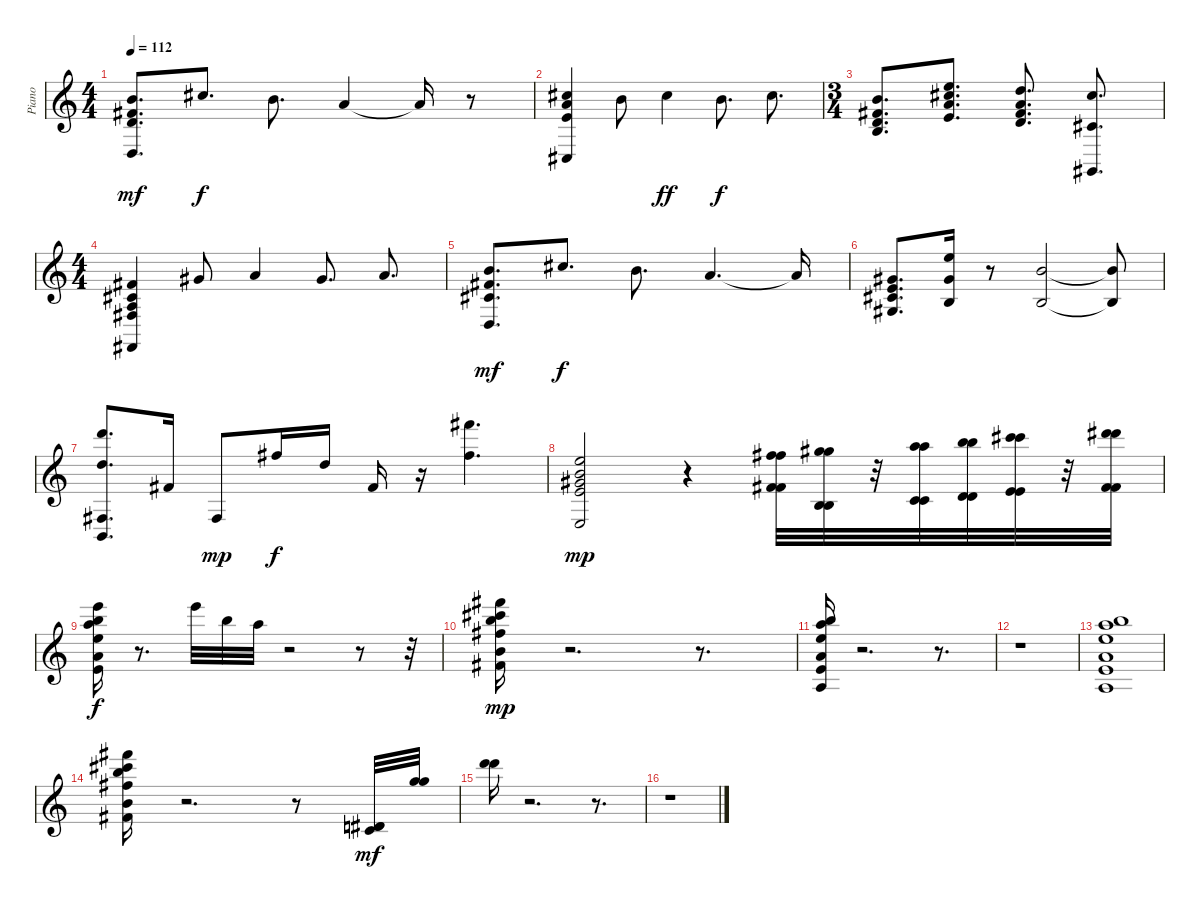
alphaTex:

\track ("Piano" "Piano") {instrument acousticgrandpiano}
\staff {score}
\tuning (E4 B3 G3 D3 A2 E2) {hide}
\ts (4 4)
\tempo 112
\clef g2
\ks c
(7.1 7.2 7.3 0.4).8{d dy mf} 9.1.8{d dy f} 7.1.8{d} 5.1.4 5.1{t}.16 r.8 |
(9.1 10.2 9.3 9.6).4 7.1.8 9.1.4{dy ff} 7.1.8{d dy f} 9.1.8{d} |
\ts (3 4)
(7.1 7.2 7.3 9.4).8{d} (12.1 14.2 14.3 14.4).8{d} (10.1 10.2 11.3 12.4).8{d} (9.1 6.3 4.6).8{d} |
\ts (4 4)
(2.1 2.2 2.3 4.4 2.6).4 4.1.8 5.1.4 4.1.8{d} 5.1.8{d} |
(7.1 7.2 6.3 0.4).8{d dy mf} 9.1.8{d dy f} 7.1.8{d} 5.1.4{d} 5.1{t}.16 |
(4.1 5.2 6.3 6.4).8{d} (12.1 0.2 13.3).16 r.8 (7.1 0.2).2 (7.1{t} 0.2{t}).8 |
(22.1 15.2 9.5 7.6).8{d} 7.2.16 9.5.8{dy mp} 14.1.16{dy f} 10.1.16 11.3.16 r.16 (26.1 23.3).4{d} |
(12.1 12.2 13.3 14.4 12.6).2{dy mp} r.4 (14.1 19.2 16.4 21.5).32 (16.1 21.2 14.5 19.6).32 r.32 (17.1 22.2 15.5 20.6).32 (19.1 24.2 17.5 22.6).32 (21.1 26.2 19.5 24.6).32 r.32 (23.1 28.2 21.5 26.6).32 |
(24.1 24.2 26.3 26.4 24.5 24.6).16{dy f} r.8{d} 24.1.32 24.2.32 22.2.32 r.2 r.8 r.32 |
(26.1 26.2 28.3 28.4 26.5 26.6).16{dy mp} r.2{d} r.8{d} |
(19.1 22.2 21.3 19.4 19.5 17.6).16 r.2{d} r.8{d} |
r.1 |
(19.1 22.2 21.3 19.4 19.5 17.6).1 |
(26.1 26.2 28.3 28.4 26.5 26.6).16 r.2{d} r.8 (4.2 7.3 10.4).32{dy mf} (20.2 24.3).32 |
(22.1 27.2).16 r.2{d} r.8{d} |
r.1
